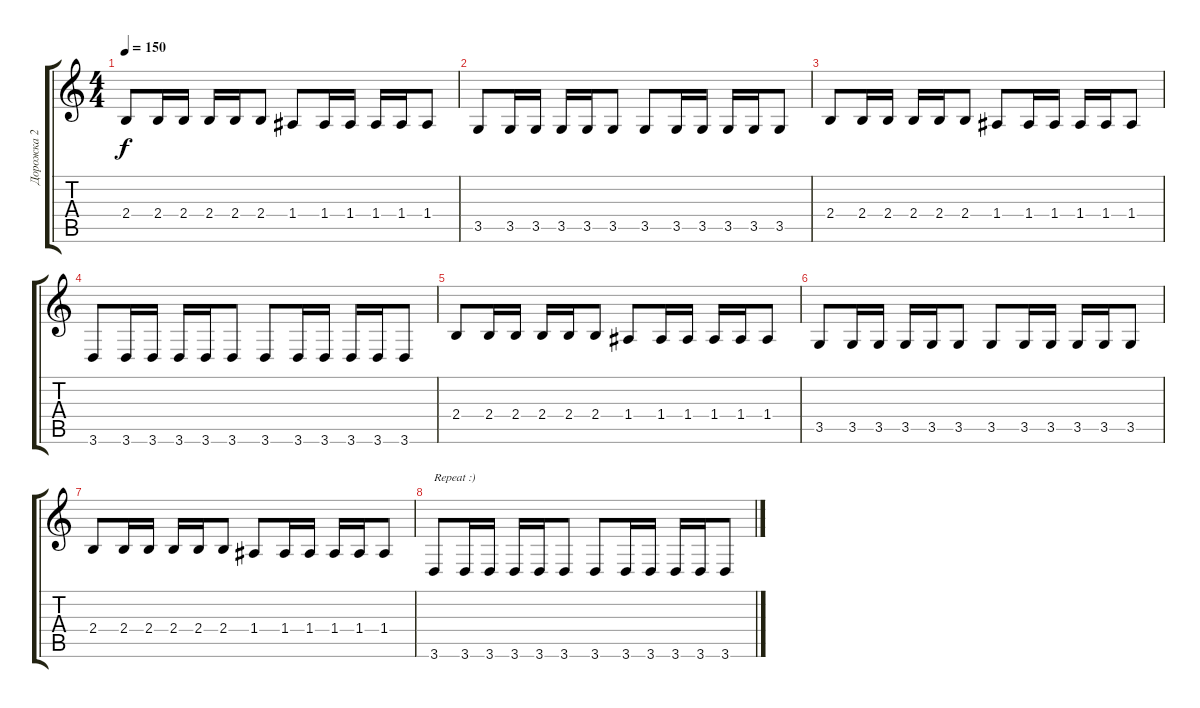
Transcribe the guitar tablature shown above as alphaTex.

\track ("Дорожка 2" "Дорожка 2") {instrument distortionguitar}
\staff {score tabs}
\tuning (B3 Gb3 D3 A2 E2 B1) {hide}
\ts (4 4)
\tempo 150
\clef g2
\ks c
2.4.8{dy f} 2.4.16 2.4.16 2.4.16 2.4.16 2.4.8 1.4.8 1.4.16 1.4.16 1.4.16 1.4.16 1.4.8 |
3.5.8 3.5.16 3.5.16 3.5.16 3.5.16 3.5.8 3.5.8 3.5.16 3.5.16 3.5.16 3.5.16 3.5.8 |
2.4.8 2.4.16 2.4.16 2.4.16 2.4.16 2.4.8 1.4.8 1.4.16 1.4.16 1.4.16 1.4.16 1.4.8 |
3.6.8 3.6.16 3.6.16 3.6.16 3.6.16 3.6.8 3.6.8 3.6.16 3.6.16 3.6.16 3.6.16 3.6.8 |
2.4.8 2.4.16 2.4.16 2.4.16 2.4.16 2.4.8 1.4.8 1.4.16 1.4.16 1.4.16 1.4.16 1.4.8 |
3.5.8 3.5.16 3.5.16 3.5.16 3.5.16 3.5.8 3.5.8 3.5.16 3.5.16 3.5.16 3.5.16 3.5.8 |
2.4.8 2.4.16 2.4.16 2.4.16 2.4.16 2.4.8 1.4.8 1.4.16 1.4.16 1.4.16 1.4.16 1.4.8 |
3.6.8{txt "Repeat :)"} 3.6.16 3.6.16 3.6.16 3.6.16 3.6.8 3.6.8 3.6.16 3.6.16 3.6.16 3.6.16 3.6.8
